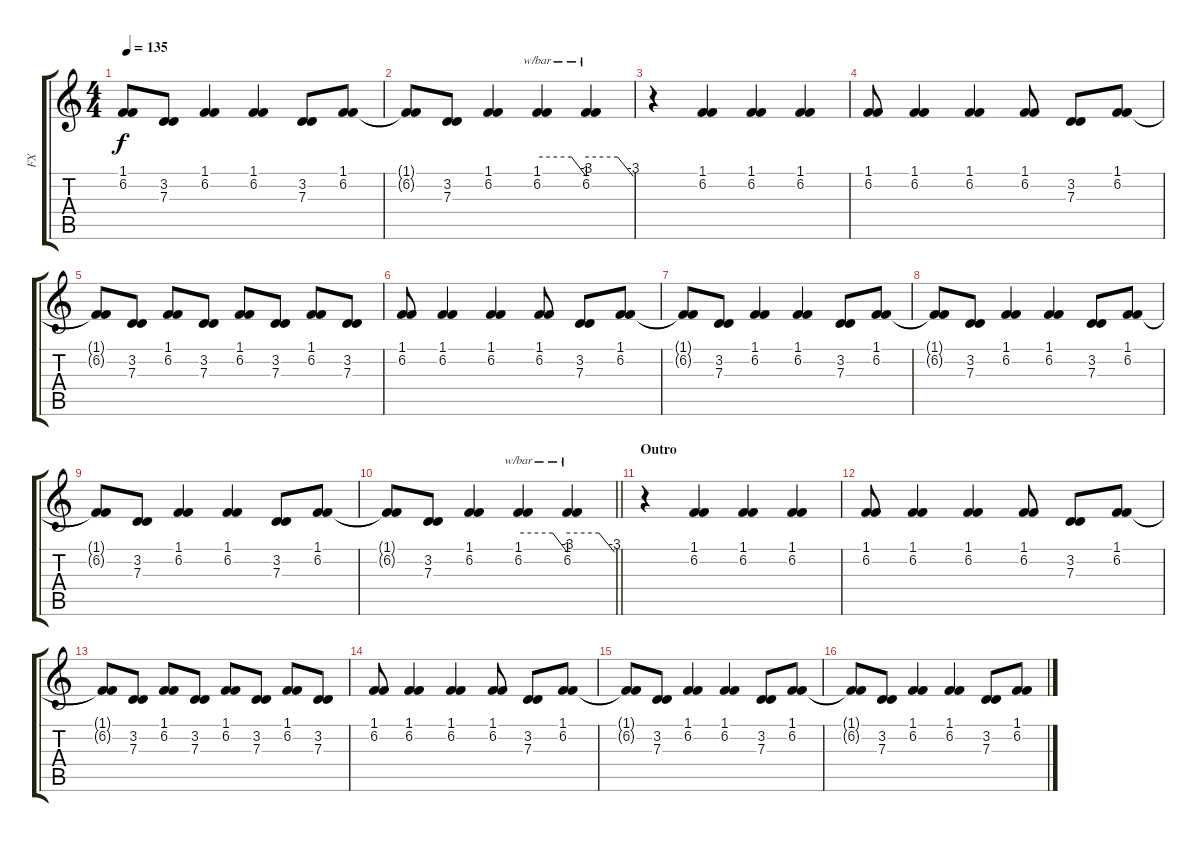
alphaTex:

\track ("FX" "FX") {instrument fx7echoes}
\staff {score tabs}
\tuning (E4 B3 G3 D3 A2 E2) {hide}
\ts (4 4)
\tempo 135
\clef g2
\ks c
(1.1{t} 6.2{t}).8{dy f} (3.2 7.3).8 (1.1 6.2).4 (1.1 6.2).4 (3.2 7.3).8 (1.1 6.2).8 |
(1.1{t} 6.2{t}).8 (3.2 7.3).8 (1.1 6.2).4 (1.1 6.2).4{tbe (custom default 0 0 42 0 60 -12)} (1.1 6.2).4{tbe (custom default 0 0 40 0 60 -12)} |
r.4 (1.1 6.2).4 (1.1 6.2).4 (1.1 6.2).4 |
(1.1 6.2).8 (1.1 6.2).4 (1.1 6.2).4 (1.1 6.2).8 (3.2 7.3).8 (1.1 6.2).8 |
(1.1{t} 6.2{t}).8 (3.2 7.3).8 (1.1 6.2).8 (3.2 7.3).8 (1.1 6.2).8 (3.2 7.3).8 (1.1 6.2).8 (3.2 7.3).8 |
(1.1 6.2).8 (1.1 6.2).4 (1.1 6.2).4 (1.1 6.2).8 (3.2 7.3).8 (1.1 6.2).8 |
(1.1{t} 6.2{t}).8 (3.2 7.3).8 (1.1 6.2).4 (1.1 6.2).4 (3.2 7.3).8 (1.1 6.2).8 |
(1.1{t} 6.2{t}).8 (3.2 7.3).8 (1.1 6.2).4 (1.1 6.2).4 (3.2 7.3).8 (1.1 6.2).8 |
(1.1{t} 6.2{t}).8 (3.2 7.3).8 (1.1 6.2).4 (1.1 6.2).4 (3.2 7.3).8 (1.1 6.2).8 |
\barLineRight lightlight
(1.1{t} 6.2{t}).8 (3.2 7.3).8 (1.1 6.2).4 (1.1 6.2).4{tbe (custom default 0 0 42 0 60 -12)} (1.1 6.2).4{tbe (custom default 0 0 40 0 60 -12)} |
\section ("" "Outro")
r.4 (1.1 6.2).4 (1.1 6.2).4 (1.1 6.2).4 |
(1.1 6.2).8 (1.1 6.2).4 (1.1 6.2).4 (1.1 6.2).8 (3.2 7.3).8 (1.1 6.2).8 |
(1.1{t} 6.2{t}).8 (3.2 7.3).8 (1.1 6.2).8 (3.2 7.3).8 (1.1 6.2).8 (3.2 7.3).8 (1.1 6.2).8 (3.2 7.3).8 |
(1.1 6.2).8 (1.1 6.2).4 (1.1 6.2).4 (1.1 6.2).8 (3.2 7.3).8 (1.1 6.2).8 |
(1.1{t} 6.2{t}).8 (3.2 7.3).8 (1.1 6.2).4 (1.1 6.2).4 (3.2 7.3).8 (1.1 6.2).8 |
(1.1{t} 6.2{t}).8 (3.2 7.3).8 (1.1 6.2).4 (1.1 6.2).4 (3.2 7.3).8 (1.1 6.2).8
